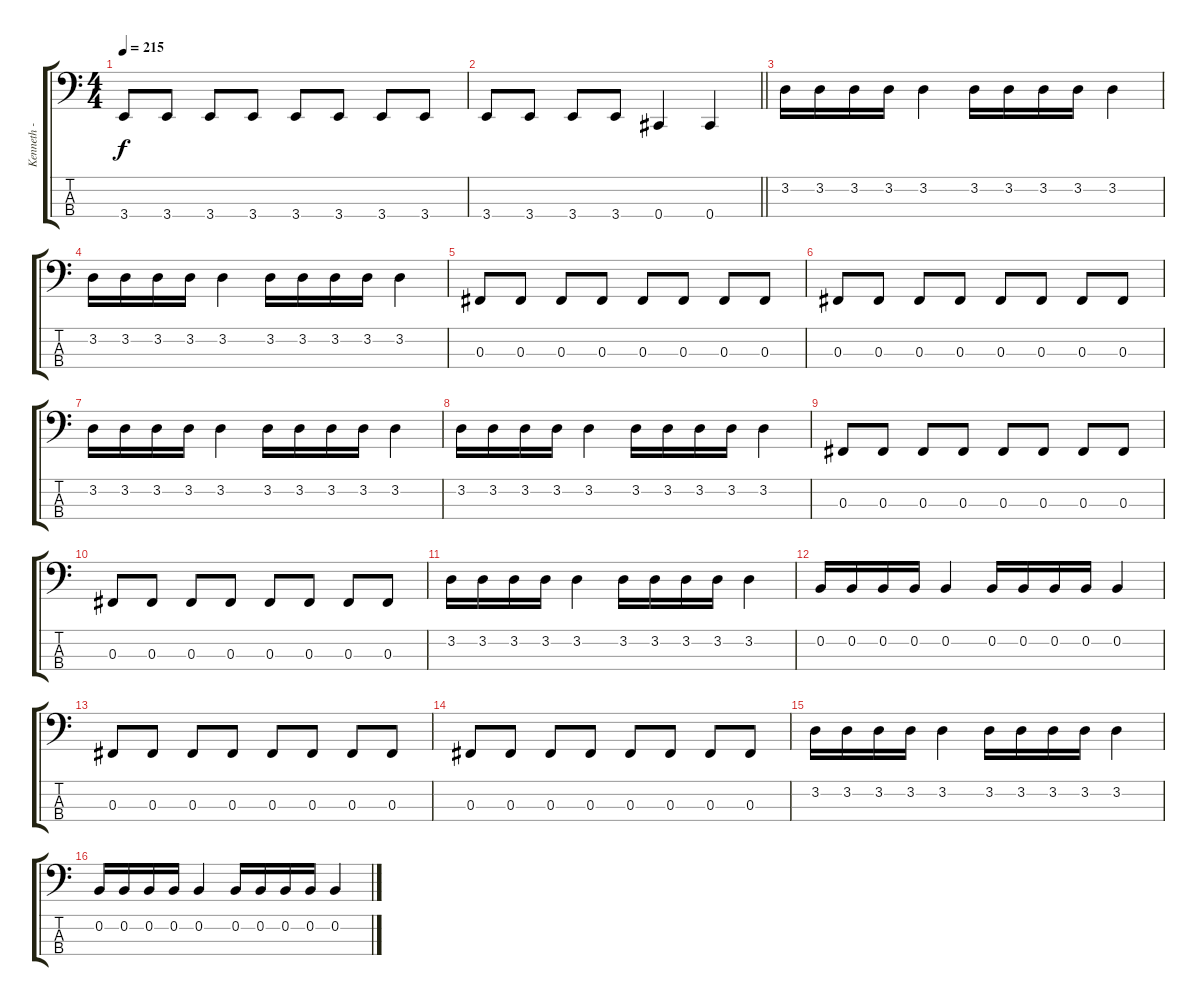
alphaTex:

\track ("Kenneth - Bass" "Kenneth - ") {instrument electricbasspick}
\staff {score tabs}
\tuning (E2 B1 Gb1 Db1) {hide}
\ts (4 4)
\tempo 215
\clef f4
\ks c
3.4.8{dy f} 3.4.8 3.4.8 3.4.8 3.4.8 3.4.8 3.4.8 3.4.8 |
\barLineRight lightlight
3.4.8 3.4.8 3.4.8 3.4.8 0.4.4 0.4.4 |
\section ("" "")
3.2.16 3.2.16 3.2.16 3.2.16 3.2.4 3.2.16 3.2.16 3.2.16 3.2.16 3.2.4 |
3.2.16 3.2.16 3.2.16 3.2.16 3.2.4 3.2.16 3.2.16 3.2.16 3.2.16 3.2.4 |
0.3.8 0.3.8 0.3.8 0.3.8 0.3.8 0.3.8 0.3.8 0.3.8 |
0.3.8 0.3.8 0.3.8 0.3.8 0.3.8 0.3.8 0.3.8 0.3.8 |
3.2.16 3.2.16 3.2.16 3.2.16 3.2.4 3.2.16 3.2.16 3.2.16 3.2.16 3.2.4 |
3.2.16 3.2.16 3.2.16 3.2.16 3.2.4 3.2.16 3.2.16 3.2.16 3.2.16 3.2.4 |
0.3.8 0.3.8 0.3.8 0.3.8 0.3.8 0.3.8 0.3.8 0.3.8 |
0.3.8 0.3.8 0.3.8 0.3.8 0.3.8 0.3.8 0.3.8 0.3.8 |
3.2.16 3.2.16 3.2.16 3.2.16 3.2.4 3.2.16 3.2.16 3.2.16 3.2.16 3.2.4 |
0.2.16 0.2.16 0.2.16 0.2.16 0.2.4 0.2.16 0.2.16 0.2.16 0.2.16 0.2.4 |
0.3.8 0.3.8 0.3.8 0.3.8 0.3.8 0.3.8 0.3.8 0.3.8 |
0.3.8 0.3.8 0.3.8 0.3.8 0.3.8 0.3.8 0.3.8 0.3.8 |
3.2.16 3.2.16 3.2.16 3.2.16 3.2.4 3.2.16 3.2.16 3.2.16 3.2.16 3.2.4 |
0.2.16 0.2.16 0.2.16 0.2.16 0.2.4 0.2.16 0.2.16 0.2.16 0.2.16 0.2.4
